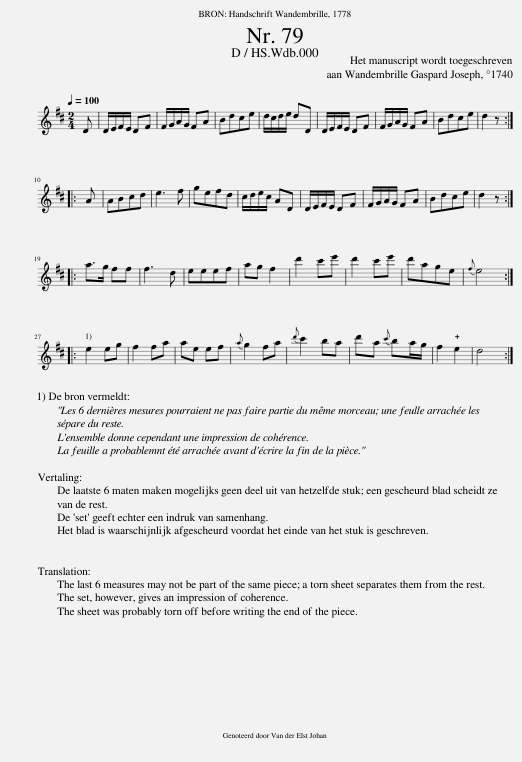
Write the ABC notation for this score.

X:1
L:1/8
Q:1/4=100
M:2/4
I:linebreak $
K:D
V:1 treble
V:1
 D | D/E/F/E/ DF | F/G/A/G/ FA | Bdce | d/c/d/e/ dD | %5
 D/E/F/E/ DF | F/G/A/G/ FA | Bdce | d2 z ::$ A | %10
 ABcd | e3 f | gefd | c/d/e/c/ AD | D/E/F/E/ DF | %15
 F/G/A/G/ FA | Bdce | d2 z ::$ a>g ff | f3 d | %20
 eeef | ag f2 | d'2 c'e' | d'2 c'e' | d'age | %25
{f} e4 ::$ e2 eg | f2 fa | ae ef |{a} g2 fa | %30
{d'} c'2 ba | d'a{c'} ba/g/ | f2 !plus!e2 | d4 :| %34
